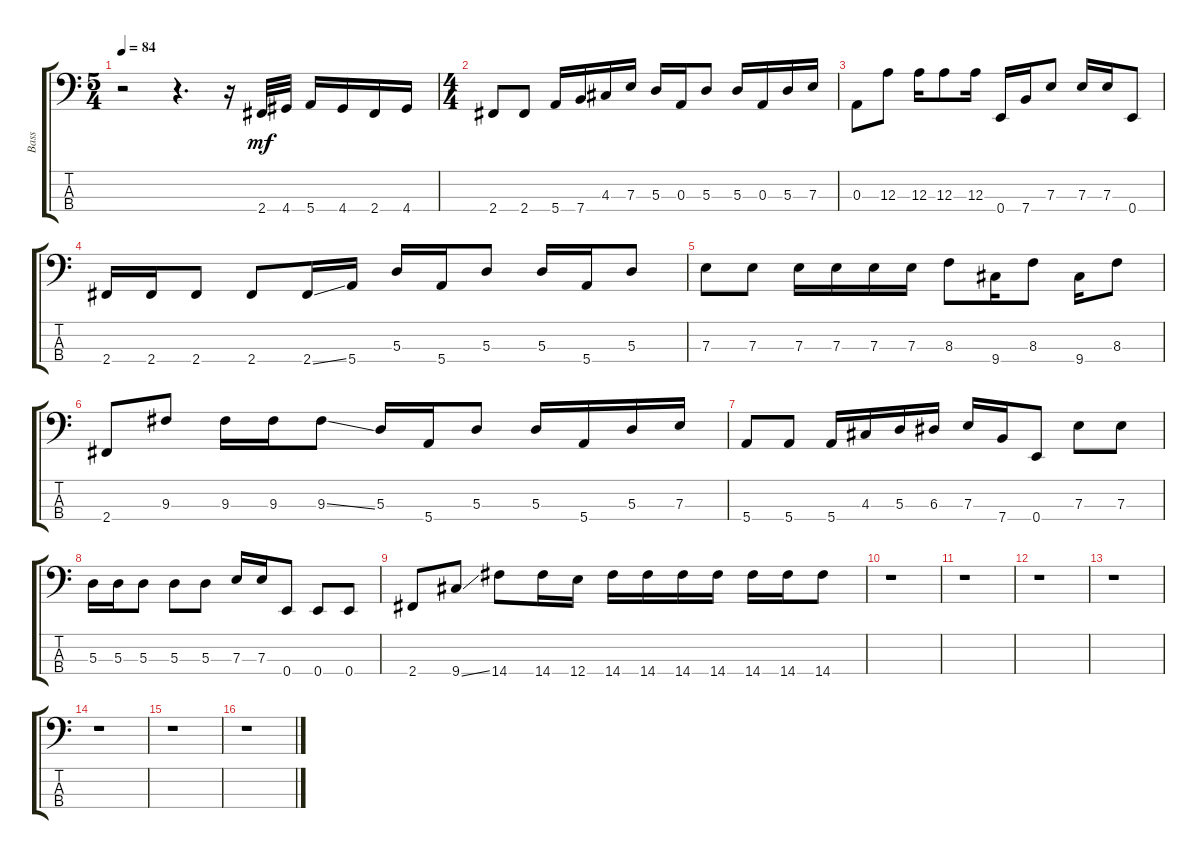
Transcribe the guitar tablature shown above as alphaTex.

\track ("Bass" "Bass") {instrument electricbasspick}
\staff {score tabs}
\tuning (G2 D2 A1 E1) {hide}
\ts (5 4)
\tempo 84
\clef f4
\ks c
r.2{dy ppp} r.4{d} r.16 2.4.32{dy mf} 4.4.32 5.4.16 4.4.16 2.4.16 4.4.16 |
\ts (4 4)
2.4.8 2.4.8 5.4.16 7.4.16 4.3.16 7.3.16 5.3.16 0.3.16 5.3.8 5.3.16 0.3.16 5.3.16 7.3.16 |
0.3.8 12.3.8 12.3.16 12.3.8 12.3.16 0.4.16 7.4.16 7.3.8 7.3.16 7.3.16 0.4.8 |
2.4.16 2.4.16 2.4.8 2.4.8 2.4{ss}.16 5.4.16 5.3.16 5.4.16 5.3.8 5.3.16 5.4.16 5.3.8 |
7.3.8 7.3.8 7.3.16 7.3.16 7.3.16 7.3.16 8.3.8 9.4.16 8.3.8 9.4.16 8.3.8 |
2.4.8 9.3.8 9.3.16 9.3.16 9.3{ss}.8 5.3.16 5.4.16 5.3.8 5.3.16 5.4.16 5.3.16 7.3.16 |
5.4.8 5.4.8 5.4.16 4.3.16 5.3.16 6.3.16 7.3.16 7.4.16 0.4.8 7.3.8 7.3.8 |
5.3.16 5.3.16 5.3.8 5.3.8 5.3.8 7.3.16 7.3.16 0.4.8 0.4.8 0.4.8 |
2.4.8 9.4{ss}.8 14.4.8 14.4.16 12.4.16 14.4.16 14.4.16 14.4.16 14.4.16 14.4.16 14.4.16 14.4.8 |
r.1 |
r.1 |
r.1 |
r.1 |
r.1 |
r.1 |
r.1
